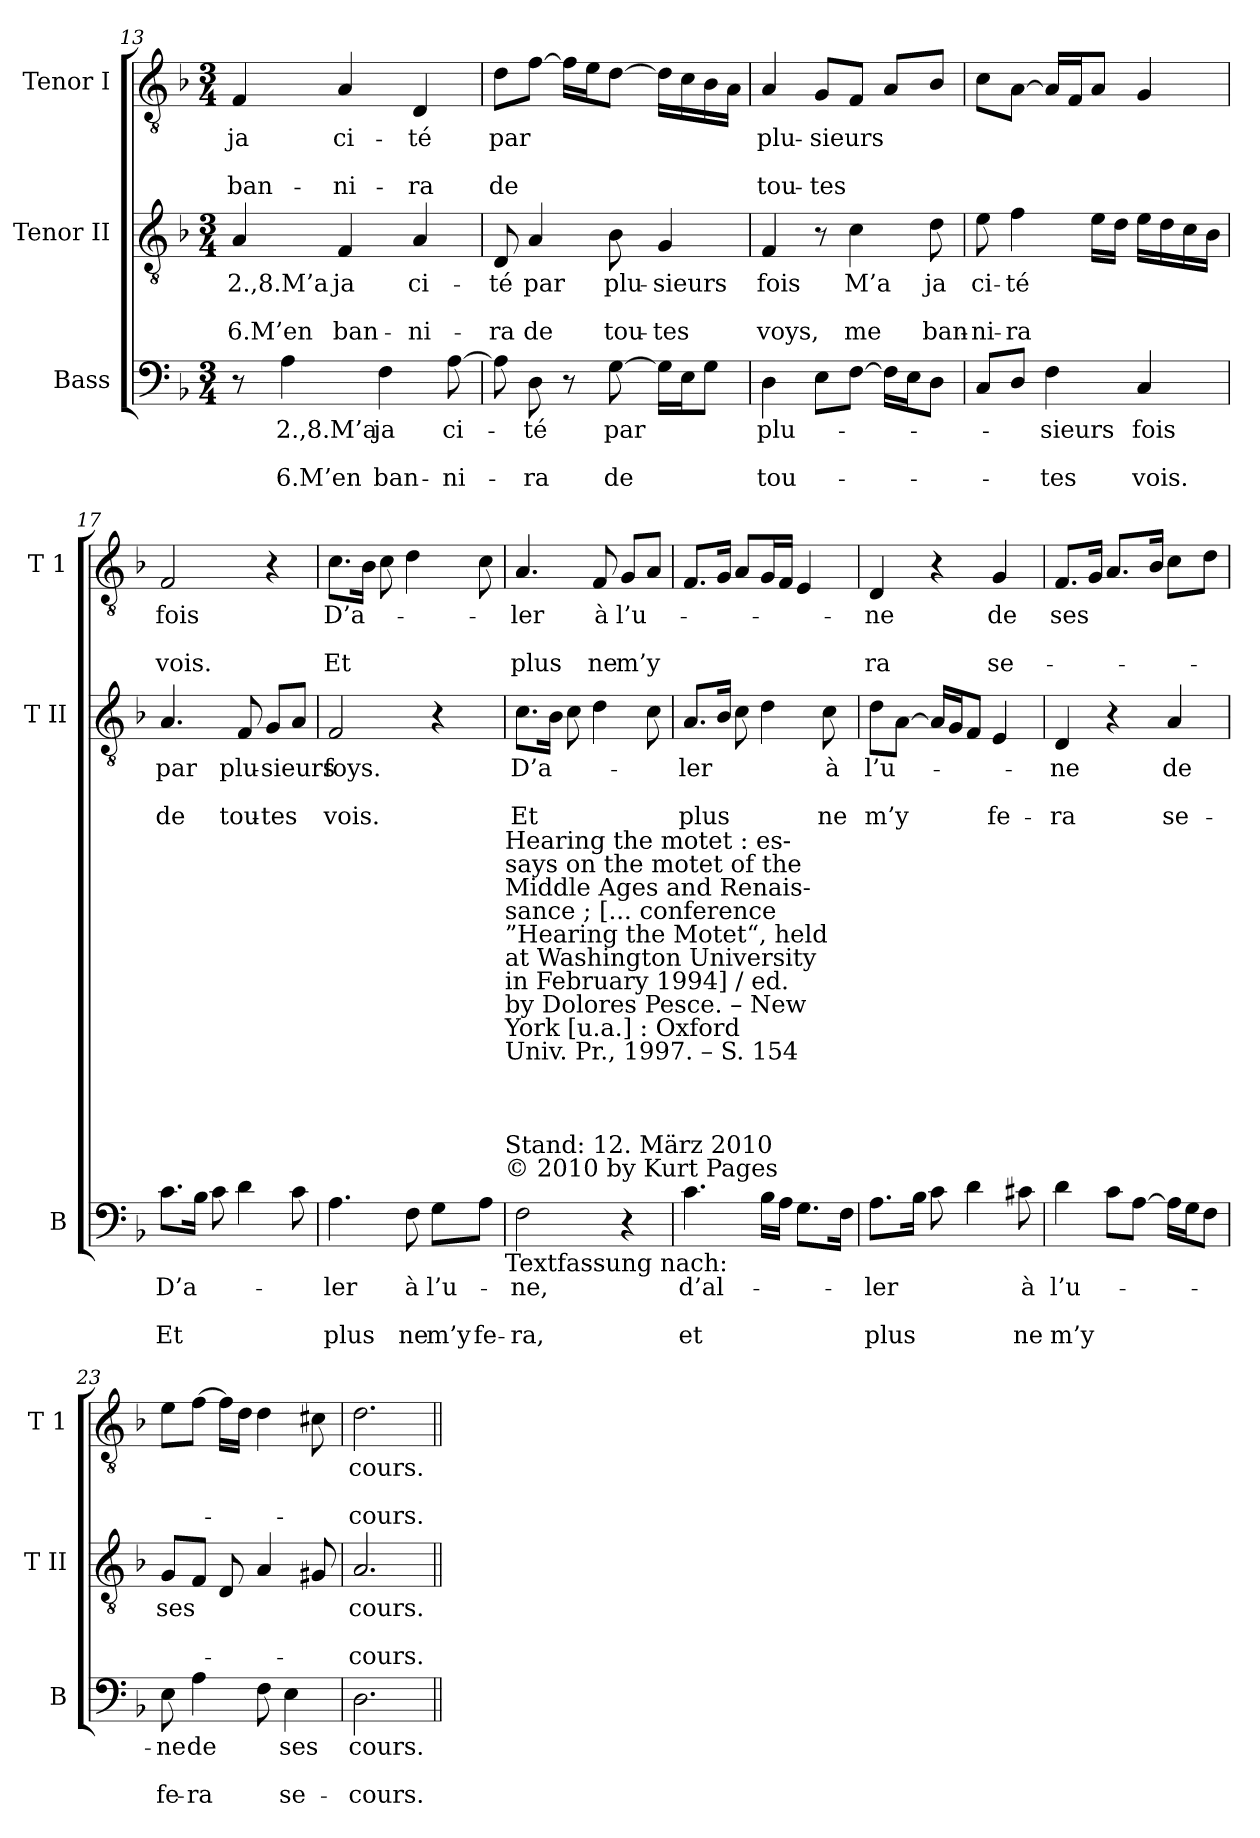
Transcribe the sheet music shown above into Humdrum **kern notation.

**kern	**text	**text	**text	**kern	**text	**text	**text	**kern	**text	**text	**text
*part3	*part3	*part3	*part3	*part2	*part2	*part2	*part2	*part1	*part1	*part1	*part1
*staff3	*staff3	*staff3	*staff3	*staff2	*staff2	*staff2	*staff2	*staff1	*staff1	*staff1	*staff1
*I"Bass	*	*	*	*I"Tenor II	*	*	*	*I"Tenor I	*	*	*
*I'B	*	*	*	*I'T II	*	*	*	*I'T 1	*	*	*
!!LO:PB:g=z
*clefF4	*	*	*	*clefGv2	*	*	*	*clefGv2	*	*	*
*k[b-]	*	*	*	*k[b-]	*	*	*	*k[b-]	*	*	*
*d:	*	*	*	*d:	*	*	*	*d:	*	*	*
*M3/4	*	*	*	*M3/4	*	*	*	*M3/4	*	*	*
=13	=13	=13	=13	=13	=13	=13	=13	=13	=13	=13	=13
8r	.	.	.	4A/	2.,8.M’a	.	6.M’en	4F/	ja	.	ban-
4A\	2.,8.M’a	.	6.M’en	.	.	.	.	.	.	.	.
.	.	.	.	4F/	ja	.	ban-	4A/	ci-	.	-ni-
4F\	ja	.	ban-	.	.	.	.	.	.	.	.
.	.	.	.	4A/	ci-	.	-ni-	4D/	-té	.	-ra
[8A\	ci-	.	-ni-	.	.	.	.	.	.	.	.
=14	=14	=14	=14	=14	=14	=14	=14	=14	=14	=14	=14
8A\]	.	.	.	8D/	-té	.	-ra	8d\L	par	.	de
8D\	-té	.	-ra	4A/	par	.	de	[8f\J	.	.	.
8r	.	.	.	.	.	.	.	16f\LL]	.	.	.
.	.	.	.	.	.	.	.	16e\J	.	.	.
[8G\	par	.	de	8B-\	plu-	.	tou-	[8d\J	.	.	.
16G\LL]	.	.	.	4G/	-sieurs	.	-tes	16d\LL]	.	.	.
16E\J	.	.	.	.	.	.	.	16c\	.	.	.
8G\J	.	.	.	.	.	.	.	16B-\	.	.	.
.	.	.	.	.	.	.	.	16A\JJ	.	.	.
=15	=15	=15	=15	=15	=15	=15	=15	=15	=15	=15	=15
4D\	plu-	.	tou-	4F/	fois	.	voys,	4A/	plu-	.	tou-
8E\L	.	.	.	8r	.	.	.	8G/L	-sieurs	.	-tes
[8F\J	.	.	.	4c\	M’a	.	me	8F/J	.	.	.
16F\LL]	.	.	.	.	.	.	.	8A/L	.	.	.
16E\J	.	.	.	.	.	.	.	.	.	.	.
8D\J	.	.	.	8d\	ja	.	ban-	8B-/J	.	.	.
=16	=16	=16	=16	=16	=16	=16	=16	=16	=16	=16	=16
8C/L	.	.	.	8e\	ci-	.	-ni-	8c\L	.	.	.
8D/J	.	.	.	4f\	-té	.	-ra	[8A\J	.	.	.
4F\	-sieurs	.	-tes	.	.	.	.	16A/LL]	.	.	.
.	.	.	.	.	.	.	.	16F/J	.	.	.
.	.	.	.	16e\LL	.	.	.	8A/J	.	.	.
.	.	.	.	16d\JJ	.	.	.	.	.	.	.
4C/	fois	.	vois.	16e\LL	.	.	.	4G/	.	.	.
.	.	.	.	16d\	.	.	.	.	.	.	.
.	.	.	.	16c\	.	.	.	.	.	.	.
.	.	.	.	16B-\JJ	.	.	.	.	.	.	.
=17	=17	=17	=17	=17	=17	=17	=17	=17	=17	=17	=17
8.c\L	D’a-	.	Et	4.A/	par	.	de	2F/	fois	.	vois.
16B-\Jk	.	.	.	.	.	.	.	.	.	.	.
8c\	.	.	.	.	.	.	.	.	.	.	.
4d\	.	.	.	8F/	plu-	.	tou-	.	.	.	.
.	.	.	.	8G/L	-sieurs	.	-tes	4r	.	.	.
8c\	.	.	.	8A/J	.	.	.	.	.	.	.
=18	=18	=18	=18	=18	=18	=18	=18	=18	=18	=18	=18
4.A\	-ler	.	plus	2F/	foys.	.	vois.	8.c\L	D’a-	.	Et
.	.	.	.	.	.	.	.	16B-\Jk	.	.	.
.	.	.	.	.	.	.	.	8c\	.	.	.
8F\	à	.	ne	.	.	.	.	4d\	.	.	.
8G\L	l’u-	.	m’y	4r	.	.	.	.	.	.	.
8A\J	.	.	fe-	.	.	.	.	8c\	.	.	.
!LO:TX:b:t=Textfassung nach&colon;	!	!	!	!	!	!	!	!	!	!	!
!LO:TX:t=Hearing the motet &colon; es-\nsays on the motet of the\nMiddle Ages and Renais-\nsance ; [... conference \n”Hearing the Motet“, held\nat Washington University \nin February 1994] / ed. \nby Dolores Pesce. – New \nYork [u.a.] &colon; Oxford\nUniv. Pr., 1997. – S. 154\n\n\n\nStand&colon; 12. März 2010\n© 2010 by Kurt Pages	!	!	!	!	!	!	!	!	!	!	!
!!LO:LB:g=z
=19	=19	=19	=19	=19	=19	=19	=19	=19	=19	=19	=19
2F\	-ne,	.	-ra,	8.c\L	D’a-	.	Et	4.A/	-ler	.	plus
.	.	.	.	16B-\Jk	.	.	.	.	.	.	.
.	.	.	.	8c\	.	.	.	.	.	.	.
.	.	.	.	4d\	.	.	.	8F/	à	.	ne
4r	.	.	.	.	.	.	.	8G/L	l’u-	.	m’y
.	.	.	.	8c\	.	.	.	8A/J	.	.	.
=20	=20	=20	=20	=20	=20	=20	=20	=20	=20	=20	=20
4.c\	d’al-	.	et	8.A/L	-ler	.	plus	8.F/L	.	.	.
.	.	.	.	16B-/Jk	.	.	.	16G/Jk	.	.	.
.	.	.	.	8c\	.	.	.	8A/L	.	.	.
16B-\LL	.	.	.	4d\	.	.	.	16G/L	.	.	.
16A\JJ	.	.	.	.	.	.	.	16F/JJ	.	.	.
8.G\L	.	.	.	.	.	.	.	4E/	.	.	.
.	.	.	.	8c\	à	.	ne	.	.	.	.
16F\Jk	.	.	.	.	.	.	.	.	.	.	.
=21	=21	=21	=21	=21	=21	=21	=21	=21	=21	=21	=21
8.A\L	-ler	.	plus	8d\L	l’u-	.	m’y	4D/	-ne	.	ra
.	.	.	.	[8A\J	.	.	.	.	.	.	.
16B-\Jk	.	.	.	.	.	.	.	.	.	.	.
8c\	.	.	.	16A/LL]	.	.	.	4r	.	.	.
.	.	.	.	16G/J	.	.	.	.	.	.	.
4d\	.	.	.	8F/J	.	.	.	.	.	.	.
.	.	.	.	4E/	.	.	fe-	4G/	de	.	se-
8c#X\	à	.	ne	.	.	.	.	.	.	.	.
=22	=22	=22	=22	=22	=22	=22	=22	=22	=22	=22	=22
4d\	l’u-	.	m’y	4D/	-ne	.	-ra	8.F/L	ses	.	.
.	.	.	.	.	.	.	.	16G/Jk	.	.	.
8c\L	.	.	.	4r	.	.	.	8.A/L	.	.	.
[8A\J	.	.	.	.	.	.	.	.	.	.	.
.	.	.	.	.	.	.	.	16B-/Jk	.	.	.
16A\LL]	.	.	.	4A/	de	.	se-	8c\L	.	.	.
16G\J	.	.	.	.	.	.	.	.	.	.	.
8F\J	.	.	.	.	.	.	.	8d\J	.	.	.
=23	=23	=23	=23	=23	=23	=23	=23	=23	=23	=23	=23
8E\	-ne	.	fe-	8G/L	ses	.	.	8e\L	.	.	.
4A\	de	.	-ra	8F/J	.	.	.	[8f\J	.	.	.
.	.	.	.	8D/	.	.	.	16f\LL]	.	.	.
.	.	.	.	.	.	.	.	16d\JJ	.	.	.
8F\	.	.	.	4A/	.	.	.	4d\	.	.	.
4E\	ses	.	se-	.	.	.	.	.	.	.	.
.	.	.	.	8G#X/	.	.	.	8c#X\	.	.	.
=24	=24	=24	=24	=24	=24	=24	=24	=24	=24	=24	=24
2.D\	cours.	.	-cours.	2.A/	cours.	.	-cours.	2.d\	cours.	.	-cours.
=||	=||	=||	=||	=||	=||	=||	=||	=||	=||	=||	=||
*-	*-	*-	*-	*-	*-	*-	*-	*-	*-	*-	*-
